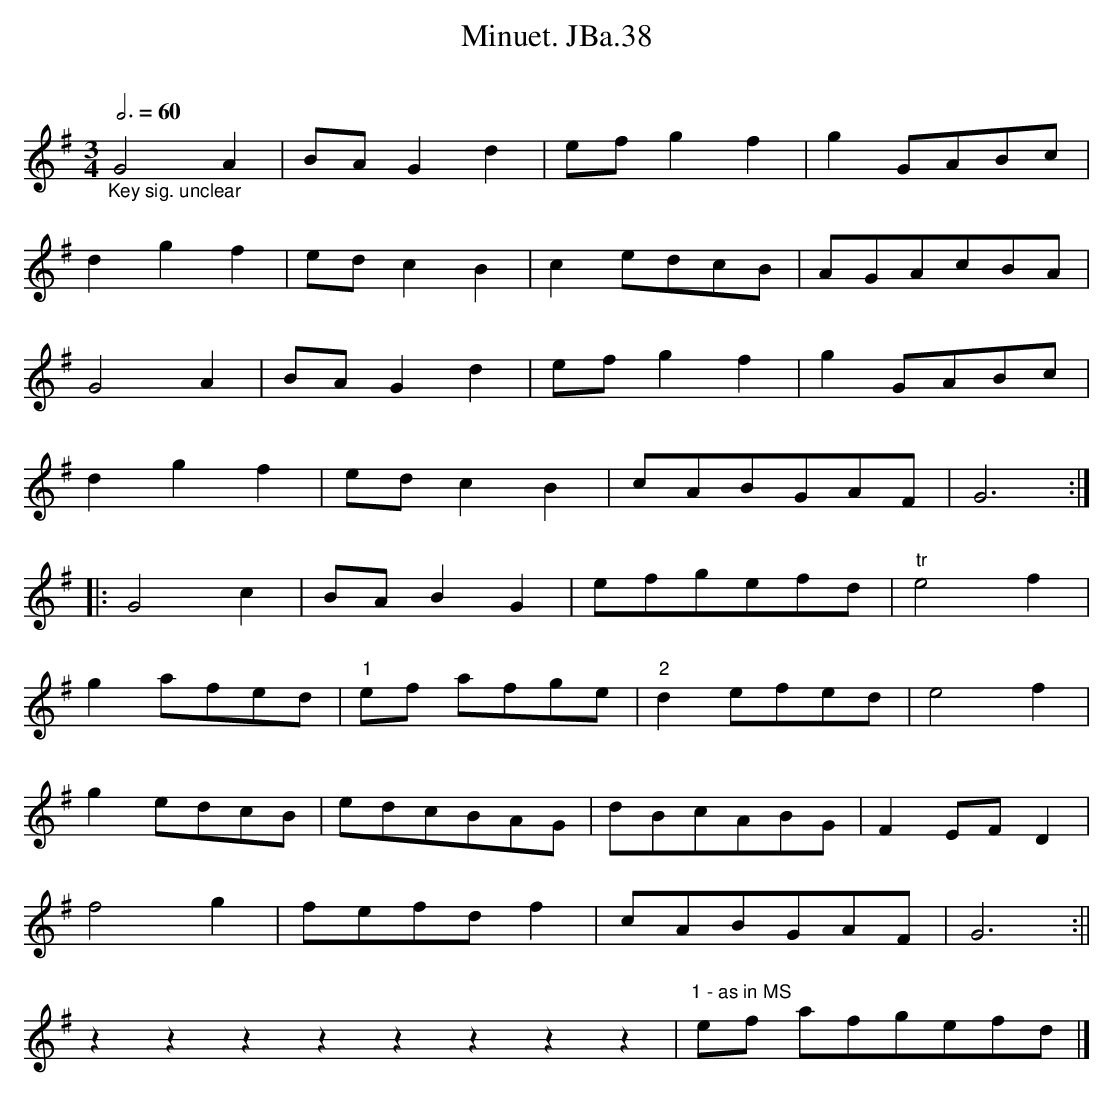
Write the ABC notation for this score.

X:1
T:Minuet. JBa.38
M:3/4
L:1/4
Q:3/4=60
O:
K:G major
"_Key sig. unclear"
G2 A|B/A/G d|e/f/ gf|g G/A/B/c/|
dgf|e/d/ cB|c e/d/c/B/|A/G/A/c/B/A/|
G2 A|B/A/ G d|e/f/ g f|g G/A/B/c/|
dgf|e/d/ cB|c/A/B/G/A/F/|G3:|
|:G2c|B/A/ BG|e/f/g/e/f/d/|"tr"e2 f|
g a/f/e/d/|"1"e/f/ a/f/g/e/|"2"d e/f/e/d/|e2 f|
g e/d/c/B/|e/d/c/B/A/G/|d/B/c/A/B/G/|F E/F/ D|
f2 g|f/e/f/d/ f|c/A/B/G/A/F/|G3:||
zzzzzzzz|"1 - as in MS" e/f/ a/f/g/e/f/d/|]
